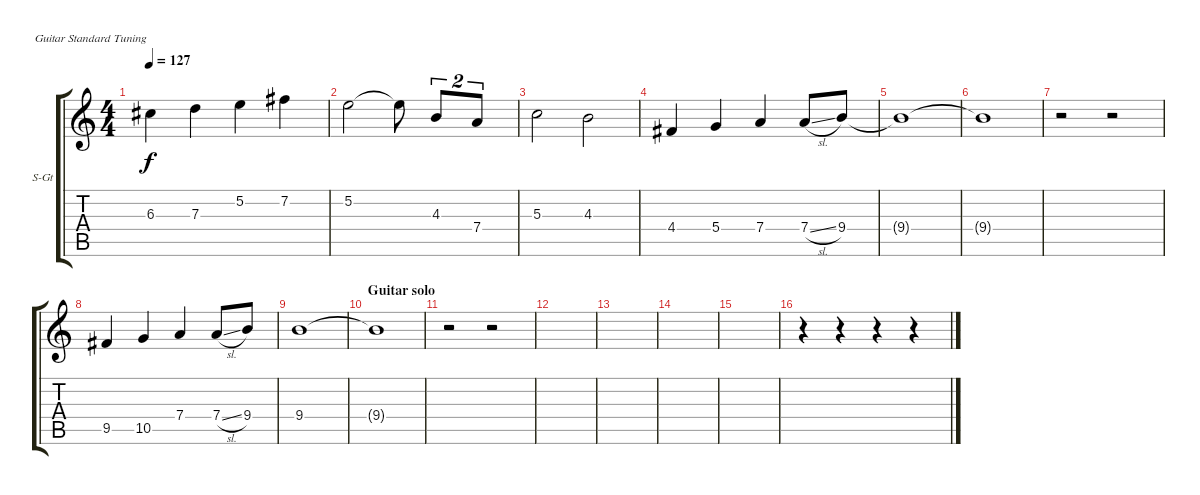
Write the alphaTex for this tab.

\bracketExtendMode groupsimilarinstruments
\firstSystemTrackNameOrientation horizontal
\otherSystemsTrackNameOrientation horizontal
\track ("Lead Vocals" "S-Gt") {instrument acousticguitarsteel}
\staff {score tabs}
\tuning (E4 B3 G3 D3 A2 E2)
\ts (4 4)
\tempo 127
\clef g2
\ks c
6.3.4{dy f} 7.3.4 5.2.4 7.2.4 |
5.2.2 5.2{t}.8 4.3.8{tu (2 3)} 7.4.8{tu (2 3)} |
5.3.2 4.3.2 |
4.4.4 5.4.4 7.4.4 7.4{sl}.8 9.4.8 |
9.4{t}.1 |
9.4{t}.1 |
r.2 r.2 |
9.5.4 10.5.4 7.4.4 7.4{sl}.8 9.4.8 |
9.4.1 |
\section ("" "Guitar solo")
9.4{t}.1 |
r.2 r.2 |
|
|
|
|
r.4 r.4 r.4 r.4
